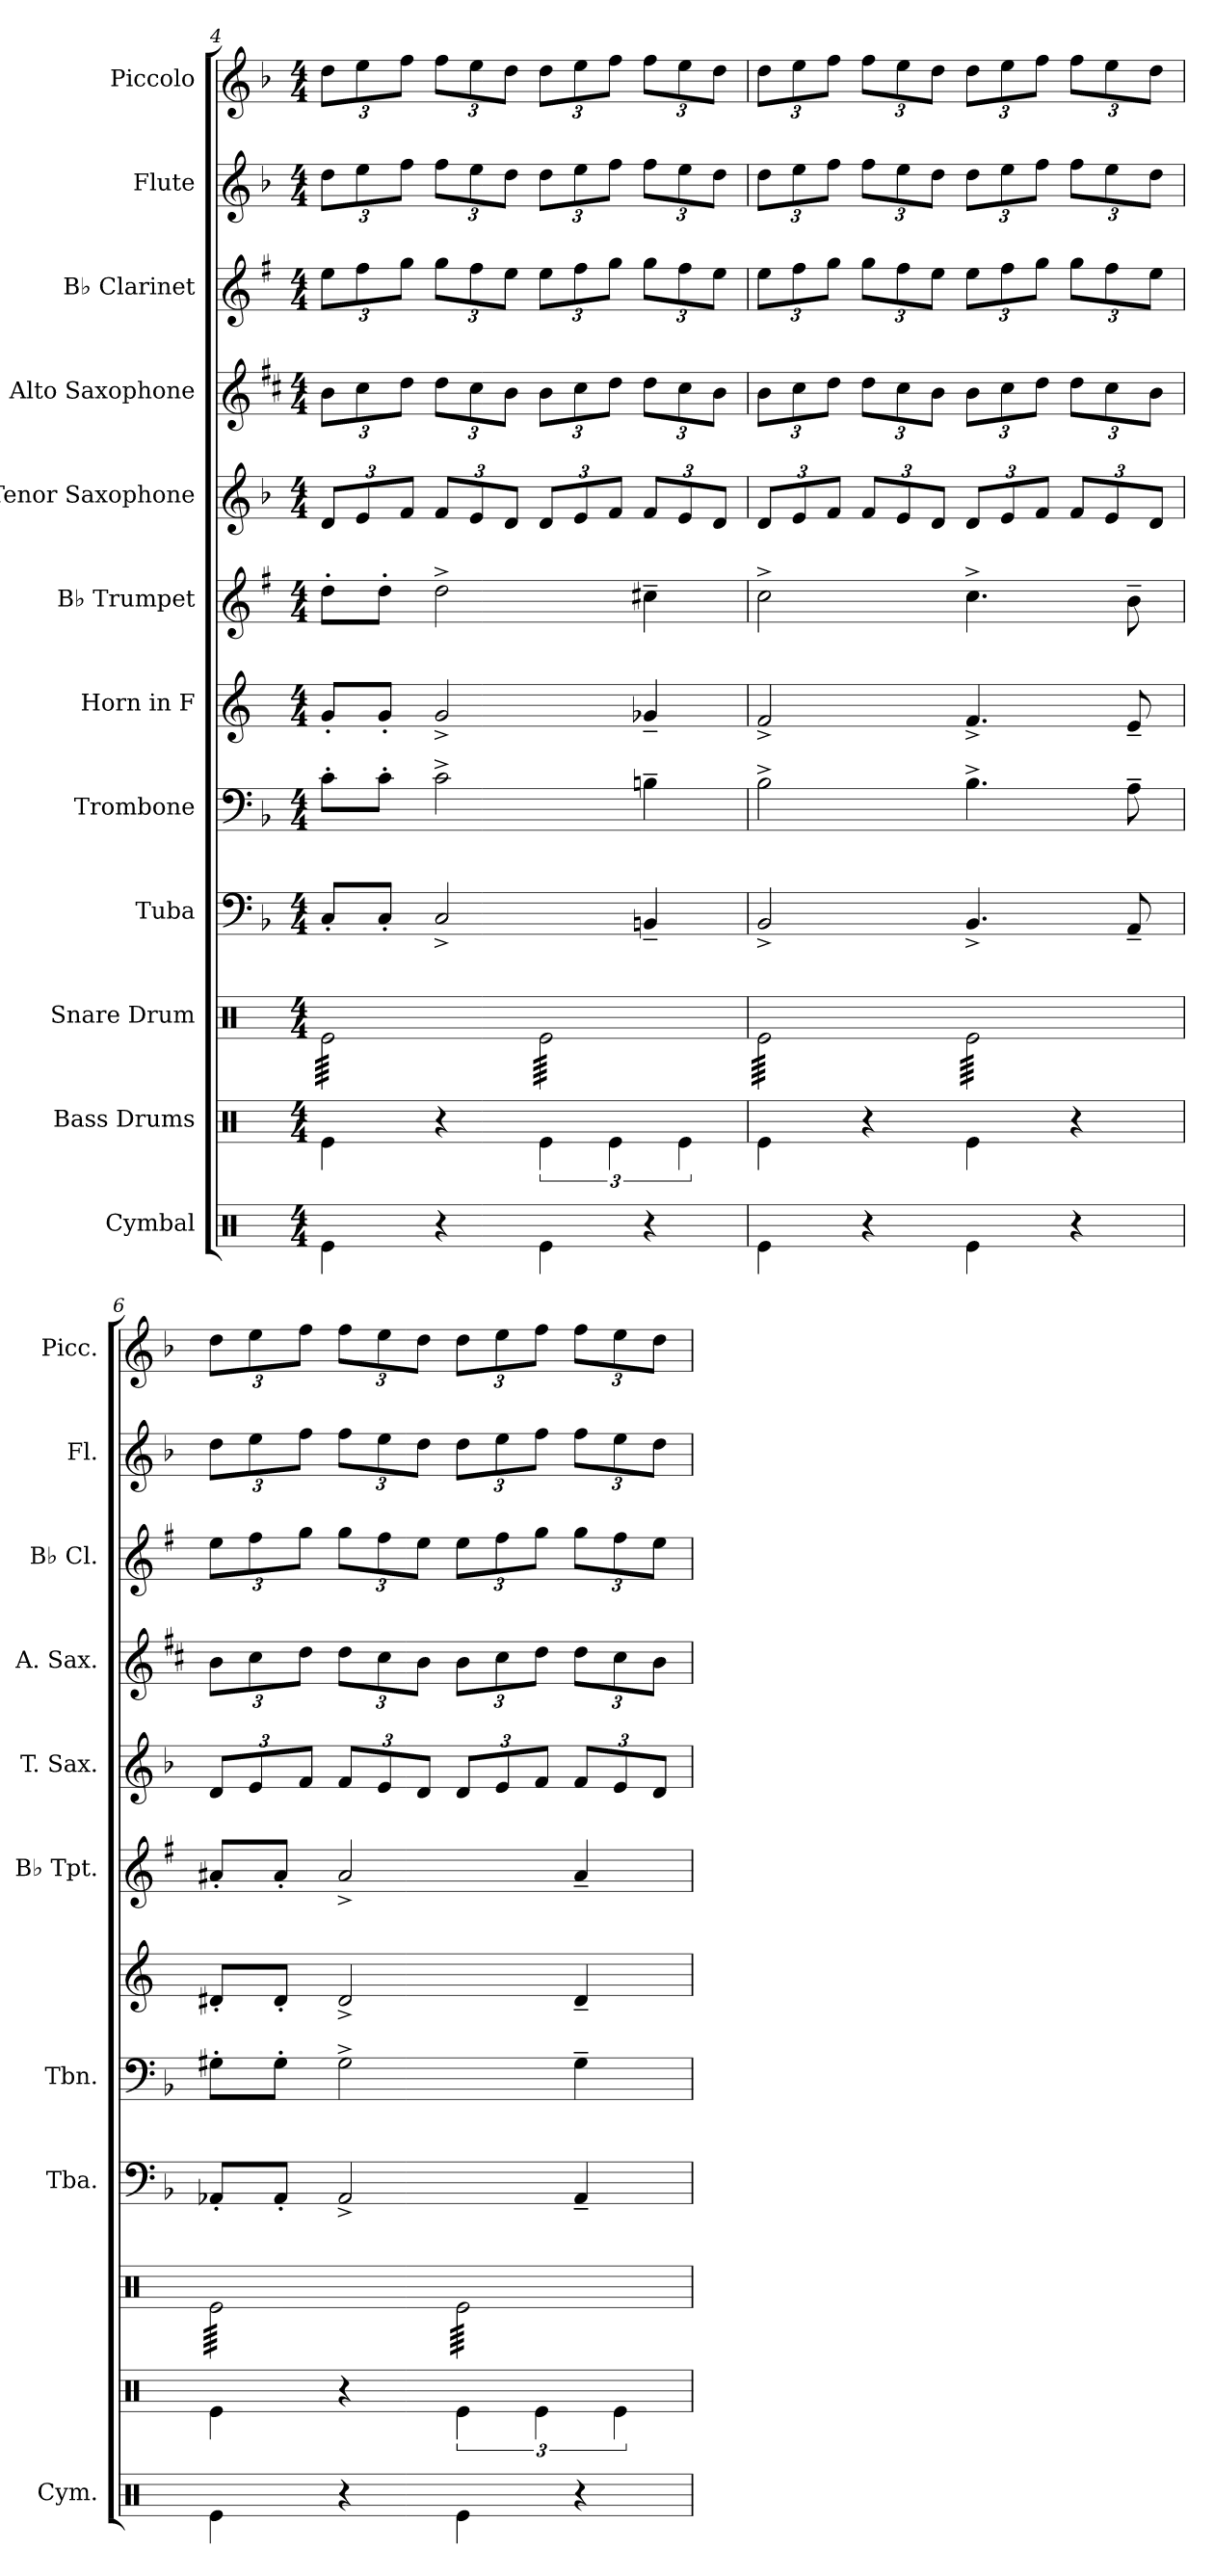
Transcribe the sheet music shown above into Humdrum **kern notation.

**kern	**kern	**kern	**kern	**kern	**kern	**kern	**kern	**kern	**kern	**kern	**kern
*part12	*part11	*part10	*part9	*part8	*part7	*part6	*part5	*part4	*part3	*part2	*part1
*staff12	*staff11	*staff10	*staff9	*staff8	*staff7	*staff6	*staff5	*staff4	*staff3	*staff2	*staff1
*I"Cymbal	*I"Bass Drums	*I"Snare Drum	*I"Tuba	*I"Trombone	*I"Horn in F	*I"B♭ Trumpet	*I"Tenor Saxophone	*I"Alto Saxophone	*I"B♭ Clarinet	*I"Flute	*I"Piccolo
*I'Cym.	*	*	*I'Tba.	*I'Tbn.	*	*I'B♭ Tpt.	*I'T. Sax.	*I'A. Sax.	*I'B♭ Cl.	*I'Fl.	*I'Picc.
!!LO:PB:g=z
*clefX	*clefX	*clefX	*clefF4	*clefF4	*clefG2	*clefG2	*clefG2	*clefG2	*clefG2	*clefG2	*clefG2
*	*	*	*	*	*ITrd4c7	*ITrd1c2	*ITrd8c14	*ITrd5c9	*ITrd1c2	*	*ITrd-7c-12
*k[]	*k[]	*k[]	*k[b-]	*k[b-]	*k[b-]	*k[b-]	*k[b-]	*k[b-]	*k[b-]	*k[b-]	*k[b-]
*M4/4	*M4/4	*M4/4	*M4/4	*M4/4	*M4/4	*M4/4	*M4/4	*M4/4	*M4/4	*M4/4	*M4/4
*	*	*	*	*	*	*	*Xbrackettup	*Xbrackettup	*Xbrackettup	*Xbrackettup	*Xbrackettup
=4	=4	=4	=4	=4	=4	=4	=4	=4	=4	=4	=4
*	*	*tremolo	*	*	*	*	*	*	*	*	*
4Re\	4Re\	64Re\LLLL	8C'/L	8c'\L	8c'/L	8cc'\L	12D/L	12d\L	12dd\L	12dd\L	12ddd\L
.	.	64Re\	.	.	.	.	.	.	.	.	.
.	.	64Re\	.	.	.	.	.	.	.	.	.
.	.	64Re\	.	.	.	.	.	.	.	.	.
.	.	64Re\	.	.	.	.	.	.	.	.	.
.	.	64Re\	.	.	.	.	.	.	.	.	.
.	.	.	.	.	.	.	12E/	12e\	12ee\	12ee\	12eee\
.	.	64Re\	.	.	.	.	.	.	.	.	.
.	.	64Re\	.	.	.	.	.	.	.	.	.
.	.	64Re\	8C'/J	8c'\J	8c'/J	8cc'\J	.	.	.	.	.
.	.	64Re\	.	.	.	.	.	.	.	.	.
.	.	64Re\	.	.	.	.	.	.	.	.	.
.	.	.	.	.	.	.	12F/J	12f\J	12ff\J	12ff\J	12fff\J
.	.	64Re\	.	.	.	.	.	.	.	.	.
.	.	64Re\	.	.	.	.	.	.	.	.	.
.	.	64Re\	.	.	.	.	.	.	.	.	.
.	.	64Re\	.	.	.	.	.	.	.	.	.
.	.	64Re\	.	.	.	.	.	.	.	.	.
4r	4r	64Re\	2C^/	2c^\	2c^/	2cc^\	12F/L	12f\L	12ff\L	12ff\L	12fff\L
.	.	64Re\	.	.	.	.	.	.	.	.	.
.	.	64Re\	.	.	.	.	.	.	.	.	.
.	.	64Re\	.	.	.	.	.	.	.	.	.
.	.	64Re\	.	.	.	.	.	.	.	.	.
.	.	64Re\	.	.	.	.	.	.	.	.	.
.	.	.	.	.	.	.	12E/	12e\	12ee\	12ee\	12eee\
.	.	64Re\	.	.	.	.	.	.	.	.	.
.	.	64Re\	.	.	.	.	.	.	.	.	.
.	.	64Re\	.	.	.	.	.	.	.	.	.
.	.	64Re\	.	.	.	.	.	.	.	.	.
.	.	64Re\	.	.	.	.	.	.	.	.	.
.	.	.	.	.	.	.	12D/J	12d\J	12dd\J	12dd\J	12ddd\J
.	.	64Re\	.	.	.	.	.	.	.	.	.
.	.	64Re\	.	.	.	.	.	.	.	.	.
.	.	64Re\	.	.	.	.	.	.	.	.	.
.	.	64Re\	.	.	.	.	.	.	.	.	.
.	.	64Re\JJJJ	.	.	.	.	.	.	.	.	.
4Re\	6Re\	64Re\LLLL	.	.	.	.	12D/L	12d\L	12dd\L	12dd\L	12ddd\L
.	.	64Re\	.	.	.	.	.	.	.	.	.
.	.	64Re\	.	.	.	.	.	.	.	.	.
.	.	64Re\	.	.	.	.	.	.	.	.	.
.	.	64Re\	.	.	.	.	.	.	.	.	.
.	.	64Re\	.	.	.	.	.	.	.	.	.
.	.	.	.	.	.	.	12E/	12e\	12ee\	12ee\	12eee\
.	.	64Re\	.	.	.	.	.	.	.	.	.
.	.	64Re\	.	.	.	.	.	.	.	.	.
.	.	64Re\	.	.	.	.	.	.	.	.	.
.	.	64Re\	.	.	.	.	.	.	.	.	.
.	.	64Re\	.	.	.	.	.	.	.	.	.
.	6Re\	.	.	.	.	.	12F/J	12f\J	12ff\J	12ff\J	12fff\J
.	.	64Re\	.	.	.	.	.	.	.	.	.
.	.	64Re\	.	.	.	.	.	.	.	.	.
.	.	64Re\	.	.	.	.	.	.	.	.	.
.	.	64Re\	.	.	.	.	.	.	.	.	.
.	.	64Re\	.	.	.	.	.	.	.	.	.
4r	.	64Re\	4BBn~/	4Bn~\	4c-X~/	4bn~\	12F/L	12f\L	12ff\L	12ff\L	12fff\L
.	.	64Re\	.	.	.	.	.	.	.	.	.
.	.	64Re\	.	.	.	.	.	.	.	.	.
.	.	64Re\	.	.	.	.	.	.	.	.	.
.	.	64Re\	.	.	.	.	.	.	.	.	.
.	.	64Re\	.	.	.	.	.	.	.	.	.
.	6Re\	.	.	.	.	.	12E/	12e\	12ee\	12ee\	12eee\
.	.	64Re\	.	.	.	.	.	.	.	.	.
.	.	64Re\	.	.	.	.	.	.	.	.	.
.	.	64Re\	.	.	.	.	.	.	.	.	.
.	.	64Re\	.	.	.	.	.	.	.	.	.
.	.	64Re\	.	.	.	.	.	.	.	.	.
.	.	.	.	.	.	.	12D/J	12d\J	12dd\J	12dd\J	12ddd\J
.	.	64Re\	.	.	.	.	.	.	.	.	.
.	.	64Re\	.	.	.	.	.	.	.	.	.
.	.	64Re\	.	.	.	.	.	.	.	.	.
.	.	64Re\	.	.	.	.	.	.	.	.	.
.	.	64Re\JJJJ	.	.	.	.	.	.	.	.	.
=5	=5	=5	=5	=5	=5	=5	=5	=5	=5	=5	=5
4Re\	4Re\	64Re\LLLL	2BB-^/	2B-^\	2B-^/	2b-^\	12D/L	12d\L	12dd\L	12dd\L	12ddd\L
.	.	64Re\	.	.	.	.	.	.	.	.	.
.	.	64Re\	.	.	.	.	.	.	.	.	.
.	.	64Re\	.	.	.	.	.	.	.	.	.
.	.	64Re\	.	.	.	.	.	.	.	.	.
.	.	64Re\	.	.	.	.	.	.	.	.	.
.	.	.	.	.	.	.	12E/	12e\	12ee\	12ee\	12eee\
.	.	64Re\	.	.	.	.	.	.	.	.	.
.	.	64Re\	.	.	.	.	.	.	.	.	.
.	.	64Re\	.	.	.	.	.	.	.	.	.
.	.	64Re\	.	.	.	.	.	.	.	.	.
.	.	64Re\	.	.	.	.	.	.	.	.	.
.	.	.	.	.	.	.	12F/J	12f\J	12ff\J	12ff\J	12fff\J
.	.	64Re\	.	.	.	.	.	.	.	.	.
.	.	64Re\	.	.	.	.	.	.	.	.	.
.	.	64Re\	.	.	.	.	.	.	.	.	.
.	.	64Re\	.	.	.	.	.	.	.	.	.
.	.	64Re\	.	.	.	.	.	.	.	.	.
4r	4r	64Re\	.	.	.	.	12F/L	12f\L	12ff\L	12ff\L	12fff\L
.	.	64Re\	.	.	.	.	.	.	.	.	.
.	.	64Re\	.	.	.	.	.	.	.	.	.
.	.	64Re\	.	.	.	.	.	.	.	.	.
.	.	64Re\	.	.	.	.	.	.	.	.	.
.	.	64Re\	.	.	.	.	.	.	.	.	.
.	.	.	.	.	.	.	12E/	12e\	12ee\	12ee\	12eee\
.	.	64Re\	.	.	.	.	.	.	.	.	.
.	.	64Re\	.	.	.	.	.	.	.	.	.
.	.	64Re\	.	.	.	.	.	.	.	.	.
.	.	64Re\	.	.	.	.	.	.	.	.	.
.	.	64Re\	.	.	.	.	.	.	.	.	.
.	.	.	.	.	.	.	12D/J	12d\J	12dd\J	12dd\J	12ddd\J
.	.	64Re\	.	.	.	.	.	.	.	.	.
.	.	64Re\	.	.	.	.	.	.	.	.	.
.	.	64Re\	.	.	.	.	.	.	.	.	.
.	.	64Re\	.	.	.	.	.	.	.	.	.
.	.	64Re\JJJJ	.	.	.	.	.	.	.	.	.
4Re\	4Re\	64Re\LLLL	4.BB-^/	4.B-^\	4.B-^/	4.b-^\	12D/L	12d\L	12dd\L	12dd\L	12ddd\L
.	.	64Re\	.	.	.	.	.	.	.	.	.
.	.	64Re\	.	.	.	.	.	.	.	.	.
.	.	64Re\	.	.	.	.	.	.	.	.	.
.	.	64Re\	.	.	.	.	.	.	.	.	.
.	.	64Re\	.	.	.	.	.	.	.	.	.
.	.	.	.	.	.	.	12E/	12e\	12ee\	12ee\	12eee\
.	.	64Re\	.	.	.	.	.	.	.	.	.
.	.	64Re\	.	.	.	.	.	.	.	.	.
.	.	64Re\	.	.	.	.	.	.	.	.	.
.	.	64Re\	.	.	.	.	.	.	.	.	.
.	.	64Re\	.	.	.	.	.	.	.	.	.
.	.	.	.	.	.	.	12F/J	12f\J	12ff\J	12ff\J	12fff\J
.	.	64Re\	.	.	.	.	.	.	.	.	.
.	.	64Re\	.	.	.	.	.	.	.	.	.
.	.	64Re\	.	.	.	.	.	.	.	.	.
.	.	64Re\	.	.	.	.	.	.	.	.	.
.	.	64Re\	.	.	.	.	.	.	.	.	.
4r	4r	64Re\	.	.	.	.	12F/L	12f\L	12ff\L	12ff\L	12fff\L
.	.	64Re\	.	.	.	.	.	.	.	.	.
.	.	64Re\	.	.	.	.	.	.	.	.	.
.	.	64Re\	.	.	.	.	.	.	.	.	.
.	.	64Re\	.	.	.	.	.	.	.	.	.
.	.	64Re\	.	.	.	.	.	.	.	.	.
.	.	.	.	.	.	.	12E/	12e\	12ee\	12ee\	12eee\
.	.	64Re\	.	.	.	.	.	.	.	.	.
.	.	64Re\	.	.	.	.	.	.	.	.	.
.	.	64Re\	8AA~/	8A~\	8A~/	8a~\	.	.	.	.	.
.	.	64Re\	.	.	.	.	.	.	.	.	.
.	.	64Re\	.	.	.	.	.	.	.	.	.
.	.	.	.	.	.	.	12D/J	12d\J	12dd\J	12dd\J	12ddd\J
.	.	64Re\	.	.	.	.	.	.	.	.	.
.	.	64Re\	.	.	.	.	.	.	.	.	.
.	.	64Re\	.	.	.	.	.	.	.	.	.
.	.	64Re\	.	.	.	.	.	.	.	.	.
.	.	64Re\JJJJ	.	.	.	.	.	.	.	.	.
=6	=6	=6	=6	=6	=6	=6	=6	=6	=6	=6	=6
4Re\	4Re\	64Re\LLLL	8AA-X'/L	8G#X'\L	8G#X'/L	8g#X'/L	12D/L	12d\L	12dd\L	12dd\L	12ddd\L
.	.	64Re\	.	.	.	.	.	.	.	.	.
.	.	64Re\	.	.	.	.	.	.	.	.	.
.	.	64Re\	.	.	.	.	.	.	.	.	.
.	.	64Re\	.	.	.	.	.	.	.	.	.
.	.	64Re\	.	.	.	.	.	.	.	.	.
.	.	.	.	.	.	.	12E/	12e\	12ee\	12ee\	12eee\
.	.	64Re\	.	.	.	.	.	.	.	.	.
.	.	64Re\	.	.	.	.	.	.	.	.	.
.	.	64Re\	8AA-'/J	8G#'\J	8G#'/J	8g#'/J	.	.	.	.	.
.	.	64Re\	.	.	.	.	.	.	.	.	.
.	.	64Re\	.	.	.	.	.	.	.	.	.
.	.	.	.	.	.	.	12F/J	12f\J	12ff\J	12ff\J	12fff\J
.	.	64Re\	.	.	.	.	.	.	.	.	.
.	.	64Re\	.	.	.	.	.	.	.	.	.
.	.	64Re\	.	.	.	.	.	.	.	.	.
.	.	64Re\	.	.	.	.	.	.	.	.	.
.	.	64Re\	.	.	.	.	.	.	.	.	.
4r	4r	64Re\	2AA-^/	2G#^\	2G#^/	2g#^/	12F/L	12f\L	12ff\L	12ff\L	12fff\L
.	.	64Re\	.	.	.	.	.	.	.	.	.
.	.	64Re\	.	.	.	.	.	.	.	.	.
.	.	64Re\	.	.	.	.	.	.	.	.	.
.	.	64Re\	.	.	.	.	.	.	.	.	.
.	.	64Re\	.	.	.	.	.	.	.	.	.
.	.	.	.	.	.	.	12E/	12e\	12ee\	12ee\	12eee\
.	.	64Re\	.	.	.	.	.	.	.	.	.
.	.	64Re\	.	.	.	.	.	.	.	.	.
.	.	64Re\	.	.	.	.	.	.	.	.	.
.	.	64Re\	.	.	.	.	.	.	.	.	.
.	.	64Re\	.	.	.	.	.	.	.	.	.
.	.	.	.	.	.	.	12D/J	12d\J	12dd\J	12dd\J	12ddd\J
.	.	64Re\	.	.	.	.	.	.	.	.	.
.	.	64Re\	.	.	.	.	.	.	.	.	.
.	.	64Re\	.	.	.	.	.	.	.	.	.
.	.	64Re\	.	.	.	.	.	.	.	.	.
.	.	64Re\JJJJ	.	.	.	.	.	.	.	.	.
4Re\	6Re\	64Re\LLLL	.	.	.	.	12D/L	12d\L	12dd\L	12dd\L	12ddd\L
.	.	64Re\	.	.	.	.	.	.	.	.	.
.	.	64Re\	.	.	.	.	.	.	.	.	.
.	.	64Re\	.	.	.	.	.	.	.	.	.
.	.	64Re\	.	.	.	.	.	.	.	.	.
.	.	64Re\	.	.	.	.	.	.	.	.	.
.	.	.	.	.	.	.	12E/	12e\	12ee\	12ee\	12eee\
.	.	64Re\	.	.	.	.	.	.	.	.	.
.	.	64Re\	.	.	.	.	.	.	.	.	.
.	.	64Re\	.	.	.	.	.	.	.	.	.
.	.	64Re\	.	.	.	.	.	.	.	.	.
.	.	64Re\	.	.	.	.	.	.	.	.	.
.	6Re\	.	.	.	.	.	12F/J	12f\J	12ff\J	12ff\J	12fff\J
.	.	64Re\	.	.	.	.	.	.	.	.	.
.	.	64Re\	.	.	.	.	.	.	.	.	.
.	.	64Re\	.	.	.	.	.	.	.	.	.
.	.	64Re\	.	.	.	.	.	.	.	.	.
.	.	64Re\	.	.	.	.	.	.	.	.	.
4r	.	64Re\	4AA-~/	4G#~\	4G#~/	4g#~/	12F/L	12f\L	12ff\L	12ff\L	12fff\L
.	.	64Re\	.	.	.	.	.	.	.	.	.
.	.	64Re\	.	.	.	.	.	.	.	.	.
.	.	64Re\	.	.	.	.	.	.	.	.	.
.	.	64Re\	.	.	.	.	.	.	.	.	.
.	.	64Re\	.	.	.	.	.	.	.	.	.
.	6Re\	.	.	.	.	.	12E/	12e\	12ee\	12ee\	12eee\
.	.	64Re\	.	.	.	.	.	.	.	.	.
.	.	64Re\	.	.	.	.	.	.	.	.	.
.	.	64Re\	.	.	.	.	.	.	.	.	.
.	.	64Re\	.	.	.	.	.	.	.	.	.
.	.	64Re\	.	.	.	.	.	.	.	.	.
.	.	.	.	.	.	.	12D/J	12d\J	12dd\J	12dd\J	12ddd\J
.	.	64Re\	.	.	.	.	.	.	.	.	.
.	.	64Re\	.	.	.	.	.	.	.	.	.
.	.	64Re\	.	.	.	.	.	.	.	.	.
.	.	64Re\	.	.	.	.	.	.	.	.	.
.	.	64Re\JJJJ	.	.	.	.	.	.	.	.	.
*	*	*Xtremolo	*	*	*	*	*	*	*	*	*
=	=	=	=	=	=	=	=	=	=	=	=
*-	*-	*-	*-	*-	*-	*-	*-	*-	*-	*-	*-
